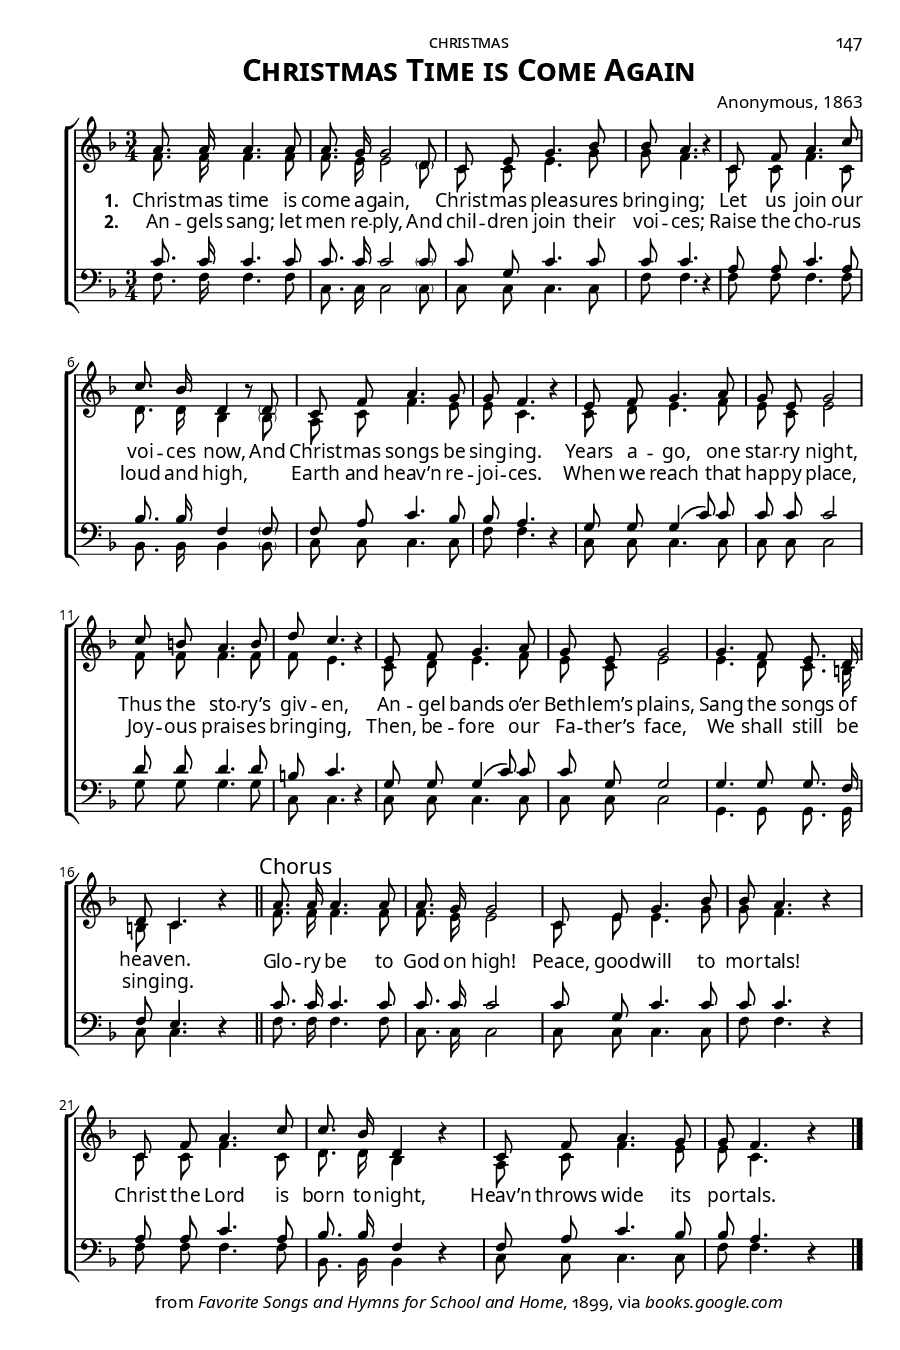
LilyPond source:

\version "2.14.2"
\include "util.ly"
\version "2.14.2"
#(set-global-staff-size 15) \paper{ #(define fonts (make-pango-font-tree "GoudyOlSt BT" "Garamond Premier Pro" "Garamond Premier Pro" (/ 15 20))) }
\header {
  title = \markup{\override #'(font-name . "Garamond Premier Pro Semibold"){ \abs-fontsize #15 \smallCapsOldStyle"Christmas Time is Come Again"}}
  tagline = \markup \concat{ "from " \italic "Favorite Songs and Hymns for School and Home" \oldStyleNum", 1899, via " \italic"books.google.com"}
  composer = "Anonymous, 1863"
}
\paper {
  %print-all-headers = ##f
  paper-height = 9\in
  paper-width = 6\in
  indent = 0\in
  %system-system-spacing = #'((basic-distance . 10) (padding . 0))
  system-system-spacing =
    #'((basic-distance . 0)
       (minimum-distance . 0)
       (padding . -5)
       (stretchability . 100))
  ragged-last-bottom = ##f
  ragged-bottom = ##f
  two-sided = ##t
  inner-margin = 0.5\in
  outer-margin = 0.25\in
  top-margin = 0.25\in
  bottom-margin = 0.25\in
  first-page-number = #147
  print-first-page-number = ##t
  headerLine = \markup{\override #'(font-name . "Garamond Premier Pro") \smallCapsOldStyle"christmas"}
  oddHeaderMarkup = \markup\fill-line{
     \override #'(font-name . "Garamond Premier Pro")\abs-fontsize #8.5
     \combine 
        \fill-line{"" \if \should-print-page-number
        \oldStylePageNum""
        }
        \fill-line{\headerLine}
  }
  evenHeaderMarkup = \markup {
     \override #'(font-name . "Garamond Premier Pro")\abs-fontsize #8.5
     \combine
        \if \should-print-page-number
        \oldStylePageNum""
        \fill-line{\headerLine}
  }
}
global = {
  \key f \major
  \time 3/4
  \autoBeamOff
  \override DynamicLineSpanner #'staff-padding = #0.0
  \override DynamicLineSpanner #'Y-extent = #'(-1 . 1)
}

sopMusic = \relative c' {
  a'8. a16 a4. a8 |
  a8. g16 << g2 {s4. \parenthesize d8 } >>
  c8 e g4. bes8 |
  bes a4. b4\rest |
  
  c,8 f a4. c8 |
  c8. bes16 d,4 bes'8\rest \parenthesize d,8 |
  c f a4. g8 |
  g f4. bes4\rest |
  e,8 f g4. a8 |
  
  g e g2 |
  c8 b a4. b8 |
  d c4. b4\rest |
  e,8 f g4. a8 |
  g e g2 |
  
  g4. f8 e8. d16 |
  d8 c4. b'4\rest \bar "||"
  \once \override Score.RehearsalMark #'self-alignment-X = #LEFT
  \mark "Chorus" a8. a16 a4. a8 |
  a8. g16 g2 c,8 e g4. bes8 |
  bes a4. b4\rest |
  
  c,8 f a4. c8 |
  c8. bes16 d,4 bes'4\rest |
  c,8 f a4. g8 |
  g f4. b4\rest \bar "|."
}
sopWords = \lyricmode {
  
}

altoMusic = \relative c' {
  f8. f16 f4. f8 |
  f8. e16 << e2 {s4. \parenthesize d8} >> |
  c8 c e4. g8 |
  g f4. s4 |
  
  c8 c f4. c8 |
  d8. d16 bes4 s8 \parenthesize bes8 |
  a c f4. e8 |
  e c4. s4 |
  c8 d e4. f8 |
  
  e c e2 |
  f8 f f4. f8 |
  f e4. s4 |
  c8 d e4. f8 |
  e c e2 |
  
  e4. d8 c8. b16 |
  b8 c4. s4 |
  f8. f16 f4. f8 |
  f8. e16 e2 |
  c8 e e4. g8 |
  
  g8 f4. s4 |
  c8 c f4. c8 |
  d8. d16 bes4 s4 |
  a8 c f4. e8 |
  e c4. s4 \bar "|."
}

altoWords = \lyricmode {
  \dropLyricsV
  \set stanza = #"1. "
   Christ -- mas time is come a -- gain, \skip1
    Christ -- mas plea -- sures bring -- ing;
  Let us join our voi -- ces now,
    And Christ -- mas songs be sing -- ing.
  Years a -- go, one star -- ry night,
    Thus the sto -- ry’s giv -- en,
  An -- gel bands o’er Beth -- lem’s plains,
    Sang the songs of heav -- en.

  \dropLyricsVII
  
  Glo -- ry be to God on high!
    Peace, good -- will to
    mor -- tals!
  \dropLyricsV
  Christ the Lord is born to -- night,
    Heav’n throws wide its por -- tals.

}
altoWordsII = \lyricmode {
  \dropLyricsV
%\markup\italic
  \set stanza = #"2. "
  An -- gels sang; let men re -- ply,
    And chil -- dren join their voi -- ces;
  Raise the cho -- rus loud and high,
    \skip 1 Earth and heav’n re -- joi -- ces.
  When we reach that hap -- py place,
    Joy -- ous prais -- es bring -- ing,
  Then, be -- fore our Fa -- ther’s face,
    We shall still be sing -- ing.
}
altoWordsIII = \lyricmode {
  \set stanza = #"3. "
  \set ignoreMelismata = ##t
}
altoWordsIV = \lyricmode {
  \set stanza = #"4. "
  \set ignoreMelismata = ##t
}
altoWordsV = \lyricmode {
  \set stanza = #"5. "
  \set ignoreMelismata = ##t
}
altoWordsVI = \lyricmode {
  \set stanza = #"6. "
  \set ignoreMelismata = ##t
}
tenorMusic = \relative c' {
  c8. c16 c4. c8 |
  c8. c16 << c2 { s4. \parenthesize c8 } >> |
  c g c4. c8 |
  c c4. s4 |
  
  a8 a c4. a8 |
  bes8. bes16 f4 s8 \parenthesize f8 |
  f a c4. bes8 |
  bes a4. s4 |
  g8 g g4( c8) c |
  
  c c c2 |
  d8 d d4. d8 |
  b c4. s4 |
  g8 g g4( c8) c |
  c g g2 |
  
  g4. g8 g8. f16 |
  f8 e4. s4 |
  c'8. c16 c4. c8 |
  c8. c16 c2 |
  c8 g c4. c8 |
  
  c c4. s4 |
  a8 a c4. a8 |
  bes8. bes16 f4 s4 |
  f8 a c4. bes8 |
  bes a4. s4 \bar "|."
}
tenorWords = \lyricmode {

}

bassMusic = \relative c {
  f8. f16 f4. f8 |
  c8. c16 << c2 {s4. \parenthesize c8} >>
  c c c4. c8 |
  f f4. d4\rest |
  
  f8 f f4. f8 |
  bes,8. bes16 bes4 s8 \parenthesize bes8 |
  c c c4. c8 |
  f f4. d4\rest |
  c8 c c4. c8 |
  
  c c c2 |
  g'8 g g4. g8 |
  c, c4. d4\rest |
  c8 c c4. c8 |
  c c c2 |
  
  g4. g8 g8. g16 |
  c8 c4. d4\rest |
  f8. f16 f4. f8 |
  c8. c16 c2 |
  c8 c c4. c8 |
  
  f8 f4. d4\rest |
  f8 f f4. f8 |
  bes,8. bes16 bes4 d\rest |
  c8 c c4. c8 |
  f f4. d4\rest \bar "|."
}
bassWords = \lyricmode {

}

pianoRH = \relative c' {
  
}
pianoLH = \relative c' {
  
}

\score {
  <<
   \new ChoirStaff <<
    \new Staff = women <<
      \new Voice = "sopranos" { \voiceOne << \global \sopMusic >> }
      \new Voice = "altos" { \voiceTwo << \global \altoMusic >> }
    >>
    \new Lyrics \with { alignAboveContext = #"women" \override VerticalAxisGroup #'nonstaff-relatedstaff-spacing = #'((basic-distance . 1))} \lyricsto "sopranos" \sopWords
    \new Lyrics = "altosVI"  \with { alignBelowContext = #"women" } \lyricsto "altos" \altoWordsVI
    \new Lyrics = "altosV"  \with { alignBelowContext = #"women" } \lyricsto "altos" \altoWordsV
    \new Lyrics = "altosIV"  \with { alignBelowContext = #"women" } \lyricsto "altos" \altoWordsIV
    \new Lyrics = "altosIII"  \with { alignBelowContext = #"women" } \lyricsto "altos" \altoWordsIII
    \new Lyrics = "altosII"  \with { alignBelowContext = #"women" } \lyricsto "altos" \altoWordsII
    \new Lyrics = "altos"  \with { alignBelowContext = #"women" \override VerticalAxisGroup #'nonstaff-relatedstaff-spacing = #'((basic-distance . 1)) } \lyricsto "altos" \altoWords
   \new Staff = men <<
      \clef bass
      \new Voice = "tenors" { \voiceOne << \global \tenorMusic >> }
      \new Voice = "basses" { \voiceTwo << \global \bassMusic >> }
    >>
    \new Lyrics \with { alignAboveContext = #"men" \override VerticalAxisGroup #'nonstaff-relatedstaff-spacing = #'((basic-distance . 1)) } \lyricsto "tenors" \tenorWords
    \new Lyrics \with { alignBelowContext = #"men" \override VerticalAxisGroup #'nonstaff-relatedstaff-spacing = #'((basic-distance . 1)) } \lyricsto "basses" \bassWords
  >>
%    \new PianoStaff << \new Staff { \new Voice { \pianoRH } } \new Staff { \clef "bass" \pianoLH } >>
  >>
  \layout {
    \context {
      \Score
      %\override SpacingSpanner #'base-shortest-duration = #(ly:make-moment 1 8)
      %\override SpacingSpanner #'common-shortest-duration = #(ly:make-moment 1 4)
    }
    \context {
      % Remove all empty staves
      % \Staff \RemoveEmptyStaves \override VerticalAxisGroup #'remove-first = ##t
    }
    \context {
      \Lyrics
      \override LyricText #'X-offset = #center-on-word
    }
  }
  \midi {
    \tempo 4 = 95
    \set Staff.midiInstrument = "piccolo"
  
    \context {
      \Voice
      \remove "Dynamic_performer"
    }
  }
}
